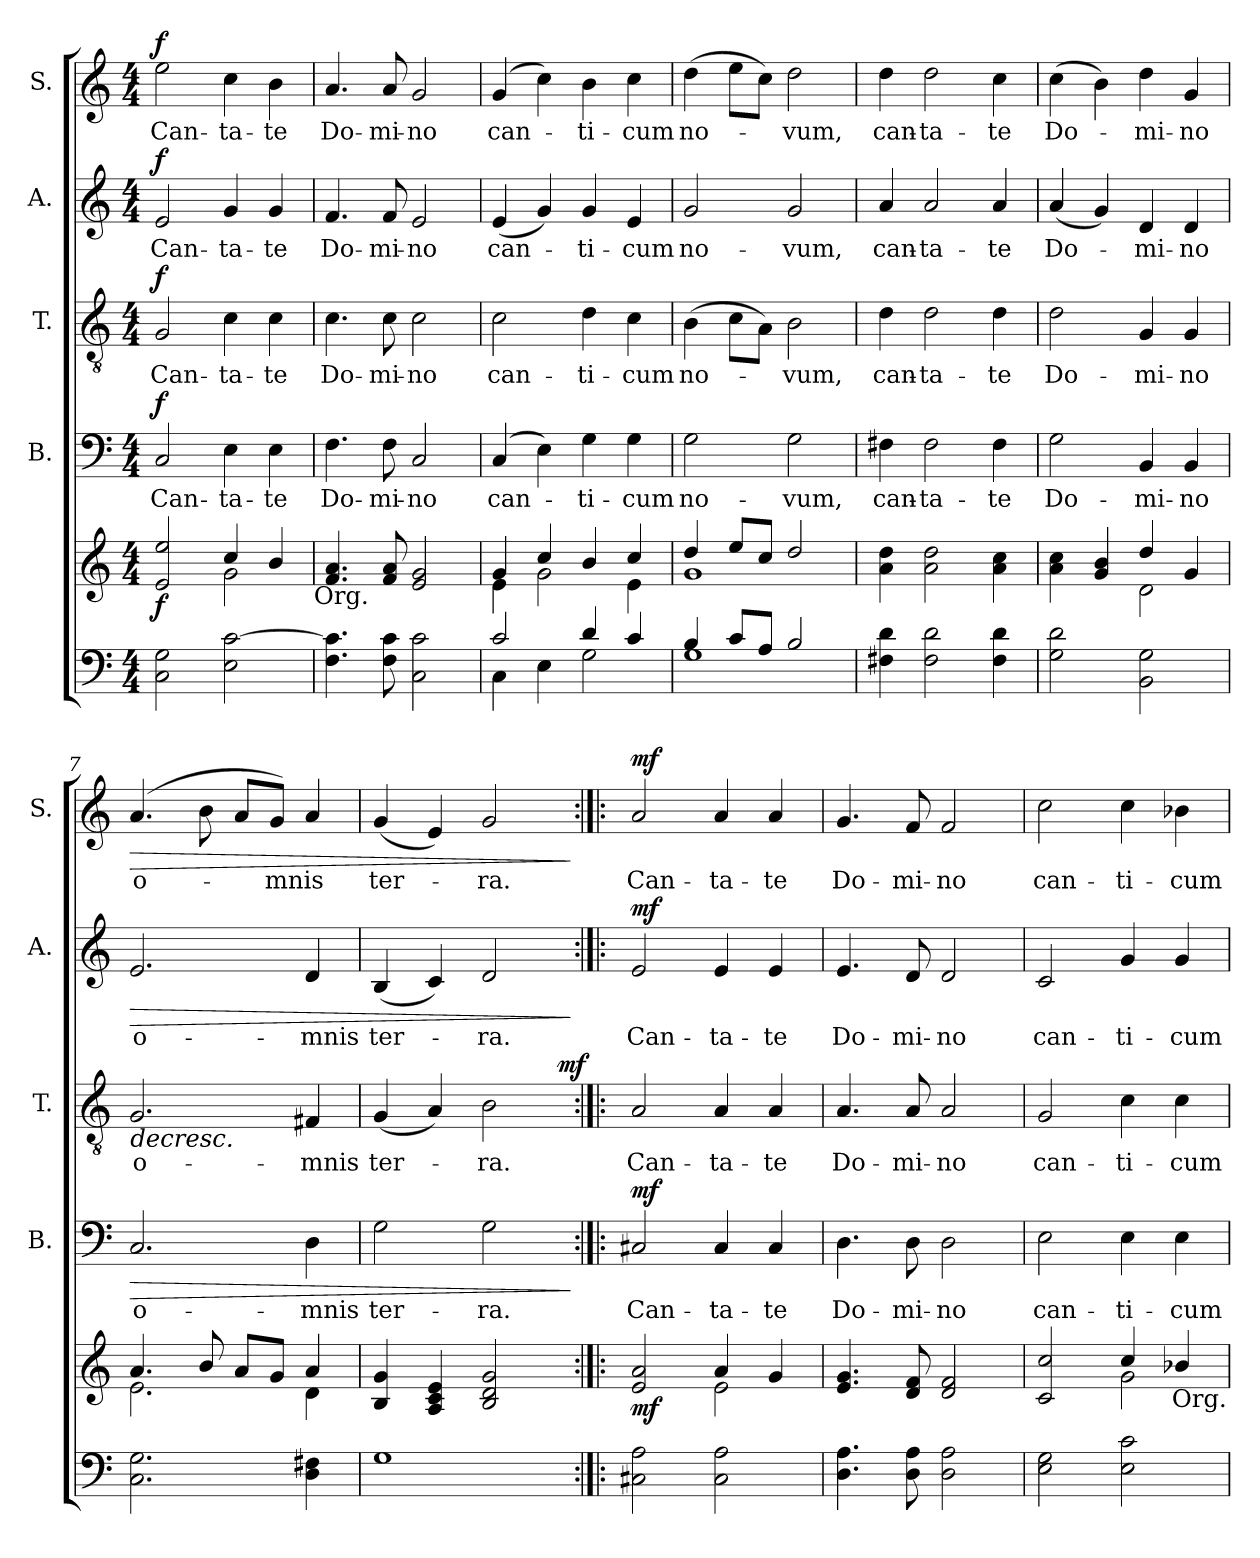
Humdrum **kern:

**kern	**kern	**dynam	**kern	**text	**dynam	**kern	**text	**dynam	**kern	**text	**dynam	**kern	**text	**dynam
*part5	*part5	*part5	*part4	*part4	*part4	*part3	*part3	*part3	*part2	*part2	*part2	*part1	*part1	*part1
*staff6	*staff5	*staff5/6	*staff4	*staff4	*staff4	*staff3	*staff3	*staff3	*staff2	*staff2	*staff2	*staff1	*staff1	*staff1
*	*	*	*I"B.	*	*	*I"T.	*	*	*I"A.	*	*	*I"S.	*	*
*	*	*	*I'B.	*	*	*I'T.	*	*	*I'A.	*	*	*I'S.	*	*
*clefF4	*clefG2	*	*clefF4	*	*	*clefGv2	*	*	*clefG2	*	*	*clefG2	*	*
*k[]	*k[]	*	*k[]	*	*	*k[]	*	*	*k[]	*	*	*k[]	*	*
*C:	*C:	*	*C:	*	*	*C:	*	*	*C:	*	*	*C:	*	*
*M4/4	*M4/4	*	*M4/4	*	*	*M4/4	*	*	*M4/4	*	*	*M4/4	*	*
=1	=1	=1	=1	=1	=1	=1	=1	=1	=1	=1	=1	=1	=1	=1
*	*^	*	*	*	*	*	*	*	*	*	*	*	*	*
!	!	!	!LO:DY:b	!	!LO:LY:b	!LO:DY:a	!	!LO:LY:b	!LO:DY:a	!	!LO:LY:b	!LO:DY:a	!	!LO:LY:b	!LO:DY:a
2C\ 2G\	2e/ 2ee/	2ryy	f	2C/	Can-	f	2G/	Can-	f	2e/	Can-	f	2ee\	Can-	f
!	!	!	!	!	!LO:LY:b	!	!	!LO:LY:b	!	!	!LO:LY:b	!	!	!LO:LY:b	!
2E\ [>2c\	4cc/	2g\	.	4E\	-ta-	.	4c\	-ta-	.	4g/	-ta-	.	4cc\	-ta-	.
!	!	!	!	!	!LO:LY:b	!	!	!LO:LY:b	!	!	!LO:LY:b	!	!	!LO:LY:b	!
.	4b/	.	.	4E\	-te	.	4c\	-te	.	4g/	-te	.	4b\	-te	.
*	*v	*v	*	*	*	*	*	*	*	*	*	*	*	*	*
!	!LO:TX:b:t=Org.	!	!	!	!	!	!	!	!	!	!	!	!	!
=2	=2	=2	=2	=2	=2	=2	=2	=2	=2	=2	=2	=2	=2	=2
!	!	!	!	!LO:LY:b	!	!	!LO:LY:b	!	!	!LO:LY:b	!	!	!LO:LY:b	!
4.F\ 4.c\]	4.f/ 4.a/	.	4.F\	Do-	.	4.c\	Do-	.	4.f/	Do-	.	4.a/	Do-	.
!	!	!	!	!LO:LY:b	!	!	!LO:LY:b	!	!	!LO:LY:b	!	!	!LO:LY:b	!
8F\ 8c\	8f/ 8a/	.	8F\	-mi-	.	8c\	-mi-	.	8f/	-mi-	.	8a/	-mi-	.
!	!	!	!	!LO:LY:b:rj	!	!	!LO:LY:b:rj	!	!	!LO:LY:b:rj	!	!	!LO:LY:b:rj	!
2C\ 2c\	2e/ 2g/	.	2C/	-no	.	2c\	-no	.	2e/	-no	.	2g/	-no	.
=3	=3	=3	=3	=3	=3	=3	=3	=3	=3	=3	=3	=3	=3	=3
*^	*^	*	*	*	*	*	*	*	*	*	*	*	*	*
!	!	!	!	!	!	!LO:LY:b	!	!	!LO:LY:b	!	!	!LO:LY:b	!	!	!LO:LY:b	!
2c/	4C\	4g/	4e\	.	(4C/	can-	.	2c\	can-	.	(<4e/	can-	.	(4g/	can-	.
.	4E\	4cc/	2g\	.	4E\)	.	.	.	.	.	4g/)	.	.	4cc\)	.	.
!	!	!	!	!	!	!LO:LY:b	!	!	!LO:LY:b	!	!	!LO:LY:b	!	!	!LO:LY:b	!
4d/	2G\	4b/	.	.	4G\	-ti-	.	4d\	-ti-	.	4g/	-ti-	.	4b\	-ti-	.
!	!	!	!	!	!	!LO:LY:b	!	!	!LO:LY:b	!	!	!LO:LY:b	!	!	!LO:LY:b	!
4c/	.	4cc/	4e\	.	4G\	-cum	.	4c\	-cum	.	4e/	-cum	.	4cc\	-cum	.
=4	=4	=4	=4	=4	=4	=4	=4	=4	=4	=4	=4	=4	=4	=4	=4	=4
!	!	!	!	!	!	!LO:LY:b	!	!	!LO:LY:b	!	!	!LO:LY:b	!	!	!LO:LY:b	!
4B/	1G	4dd/	1g	.	2G\	no-	.	(>4B\	no-	.	2g/	no-	.	(>4dd\	no-	.
8c/L	.	8ee/L	.	.	.	.	.	8c\L	.	.	.	.	.	8ee\L	.	.
8A/J	.	8cc/J	.	.	.	.	.	8A\J)	.	.	.	.	.	8cc\J)	.	.
!	!	!	!	!	!	!LO:LY:b	!	!	!LO:LY:b	!	!	!LO:LY:b	!	!	!LO:LY:b	!
2B/	.	2dd/	.	.	2G\	-vum,	.	2B\	-vum,	.	2g/	-vum,	.	2dd\	-vum,	.
*v	*v	*	*	*	*	*	*	*	*	*	*	*	*	*	*	*
*	*v	*v	*	*	*	*	*	*	*	*	*	*	*	*	*
=5	=5	=5	=5	=5	=5	=5	=5	=5	=5	=5	=5	=5	=5	=5
!	!	!	!	!LO:LY:b	!	!	!LO:LY:b	!	!	!LO:LY:b	!	!	!LO:LY:b	!
4F#X\ 4d\	4a\ 4dd\	.	4F#X\	can-	.	4d\	can-	.	4a/	can-	.	4dd\	can-	.
!	!	!	!	!LO:LY:b	!	!	!LO:LY:b	!	!	!LO:LY:b	!	!	!LO:LY:b	!
2F#\ 2d\	2a\ 2dd\	.	2F#\	-ta-	.	2d\	-ta-	.	2a/	-ta-	.	2dd\	-ta-	.
!	!	!	!	!LO:LY:b	!	!	!LO:LY:b	!	!	!LO:LY:b	!	!	!LO:LY:b	!
4F#\ 4d\	4a\ 4cc\	.	4F#\	-te	.	4d\	-te	.	4a/	-te	.	4cc\	-te	.
!!LO:LB:g=z
=6	=6	=6	=6	=6	=6	=6	=6	=6	=6	=6	=6	=6	=6	=6
*	*^	*	*	*	*	*	*	*	*	*	*	*	*	*
!	!	!	!	!	!LO:LY:b	!	!	!LO:LY:b	!	!	!LO:LY:b	!	!	!LO:LY:b	!
2G\ 2d\	4ryy	4a\ 4cc\	.	2G\	Do-	.	2d\	Do-	.	(<4a/	Do-	.	(>4cc\	Do-	.
.	4g/ 4b/	4ryy	.	.	.	.	.	.	.	4g/)	.	.	4b\)	.	.
!	!	!	!	!	!LO:LY:b	!	!	!LO:LY:b	!	!	!LO:LY:b	!	!	!LO:LY:b	!
2BB\ 2G\	4dd/	2d\	.	4BB/	-mi-	.	4G/	-mi-	.	4d/	-mi-	.	4dd\	-mi-	.
!	!	!	!	!	!LO:LY:b:rj	!	!	!LO:LY:b:rj	!	!	!LO:LY:b:rj	!	!	!LO:LY:b:rj	!
.	4g/	.	.	4BB/	-no	.	4G/	-no	.	4d/	-no	.	4g/	-no	.
=7	=7	=7	=7	=7	=7	=7	=7	=7	=7	=7	=7	=7	=7	=7	=7
!	!	!	!	!	!LO:LY:b	!LO:HP:b	!	!LO:LY:b	!LO:HP:b	!	!LO:LY:b	!LO:HP:b	!	!LO:LY:b	!LO:HP:b
2.C\ 2.G\	4.a/	2.e\	.	2.C/	o-	>	2.G/	o-	>	2.e/	o-	>	(4.a/	o-	>
.	8b/	.	.	.	.	.	.	.	.	.	.	.	8b\	.	.
.	8a/L	.	.	.	.	.	.	.	.	.	.	.	8a/L	.	.
!	!	!	!	!	!	!	!	!	!	!	!	!	!	!LO:LY:b	!
.	8g/J	.	.	.	.	.	.	.	.	.	.	.	8g/J)	-mnis	.
!	!	!	!	!	!LO:LY:b	!	!	!LO:LY:b	!	!	!LO:LY:b	!	!	!	!
4D\ 4F#X\	4a/	4d\	.	4D\	-mnis	.	4F#X/	-mnis	.	4d/	-mnis	.	4a/	.	.
=8	=8	=8	=8	=8	=8	=8	=8	=8	=8	=8	=8	=8	=8	=8	=8
!	!	!	!	!	!LO:LY:b	!	!	!LO:LY:b	!	!	!LO:LY:b	!	!	!LO:LY:b	!
*	*v	*v	*	*	*	*	*^	*	*	*	*	*	*	*	*
1G	4B/ 4g/	.	2G\	ter-	.	(<4G/	2...ryy	ter-	.	(<4B/	ter-	.	(<4g/	ter-	.
.	4A/ 4c/ 4e/	.	.	.	.	4A/)	.	.	.	4c/)	.	.	4e/)	.	.
!	!	!	!	!LO:LY:b	!	!	!	!LO:LY:b	!	!	!LO:LY:b	!	!	!LO:LY:b	!
.	2B/ 2d/ 2g/	.	2G\	-ra.	.	2B\	.	-ra.	.	2d/	-ra.	.	2g/	-ra.	.
!	!	!	!	!	!	!	!	!	!LO:DY:a	!	!	!	!	!	!
.	.	.	.	.	.	.	16ryy	.	mf	.	.	.	.	.	.
.	.	.	.	.	]	.	.	.	]	.	.	]	.	.	]
=9:|!|:	=9:|!|:	=9:|!|:	=9:|!|:	=9:|!|:	=9:|!|:	=9:|!|:	=9:|!|:	=9:|!|:	=9:|!|:	=9:|!|:	=9:|!|:	=9:|!|:	=9:|!|:	=9:|!|:	=9:|!|:
*	*^	*	*	*	*	*	*	*	*	*	*	*	*	*	*
!	!	!	!LO:DY:b	!	!LO:LY:b	!LO:DY:a	!	!	!LO:LY:b	!	!	!LO:LY:b	!LO:DY:a	!	!LO:LY:b	!LO:DY:a
*	*	*	*	*	*	*	*v	*v	*	*	*	*	*	*	*	*
2C#X\ 2A\	2e/ 2a/	2ryy	mf	2C#X/	Can-	mf	2A/	Can-	.	2e/	Can-	mf	2a/	Can-	mf
!	!	!	!	!	!LO:LY:b	!	!	!LO:LY:b	!	!	!LO:LY:b	!	!	!LO:LY:b	!
2C#\ 2A\	4a/	2e\	.	4C#/	-ta-	.	4A/	-ta-	.	4e/	-ta-	.	4a/	-ta-	.
!	!	!	!	!	!LO:LY:b	!	!	!LO:LY:b	!	!	!LO:LY:b	!	!	!LO:LY:b	!
.	4g/	.	.	4C#/	-te	.	4A/	-te	.	4e/	-te	.	4a/	-te	.
*	*v	*v	*	*	*	*	*	*	*	*	*	*	*	*	*
=10	=10	=10	=10	=10	=10	=10	=10	=10	=10	=10	=10	=10	=10	=10
!	!	!	!	!LO:LY:b	!	!	!LO:LY:b	!	!	!LO:LY:b	!	!	!LO:LY:b	!
4.D\ 4.A\	4.e/ 4.g/	.	4.D\	Do-	.	4.A/	Do-	.	4.e/	Do-	.	4.g/	Do-	.
!	!	!	!	!LO:LY:b	!	!	!LO:LY:b	!	!	!LO:LY:b	!	!	!LO:LY:b	!
8D\ 8A\	8d/ 8f/	.	8D\	-mi-	.	8A/	-mi-	.	8d/	-mi-	.	8f/	-mi-	.
!	!	!	!	!LO:LY:b:rj	!	!	!LO:LY:b:rj	!	!	!LO:LY:b:rj	!	!	!LO:LY:b:rj	!
2D\ 2A\	2d/ 2f/	.	2D\	-no	.	2A/	-no	.	2d/	-no	.	2f/	-no	.
!!LO:PB:g=z
=11	=11	=11	=11	=11	=11	=11	=11	=11	=11	=11	=11	=11	=11	=11
*	*^	*	*	*	*	*	*	*	*	*	*	*	*	*
!	!	!	!	!	!LO:LY:b	!	!	!LO:LY:b	!	!	!LO:LY:b	!	!	!LO:LY:b	!
2E\ 2G\	2c/ 2cc/	2ryy	.	2E\	can-	.	2G/	can-	.	2c/	can-	.	2cc\	can-	.
!	!	!	!	!	!LO:LY:b	!	!	!LO:LY:b	!	!	!LO:LY:b	!	!	!LO:LY:b	!
2E\ 2c\	4cc/	2g\	.	4E\	-ti-	.	4c\	-ti-	.	4g/	-ti-	.	4cc\	-ti-	.
!	!	!	!	!	!LO:LY:b	!	!	!LO:LY:b	!	!	!LO:LY:b	!	!	!LO:LY:b	!
.	4b-X/	.	.	4E\	-cum	.	4c\	-cum	.	4g/	-cum	.	4b-X\	-cum	.
*	*v	*v	*	*	*	*	*	*	*	*	*	*	*	*	*
!	!LO:TX:b:t=Org.	!	!	!	!	!	!	!	!	!	!	!	!	!
=	=	=	=	=	=	=	=	=	=	=	=	=	=	=
*-	*-	*-	*-	*-	*-	*-	*-	*-	*-	*-	*-	*-	*-	*-
